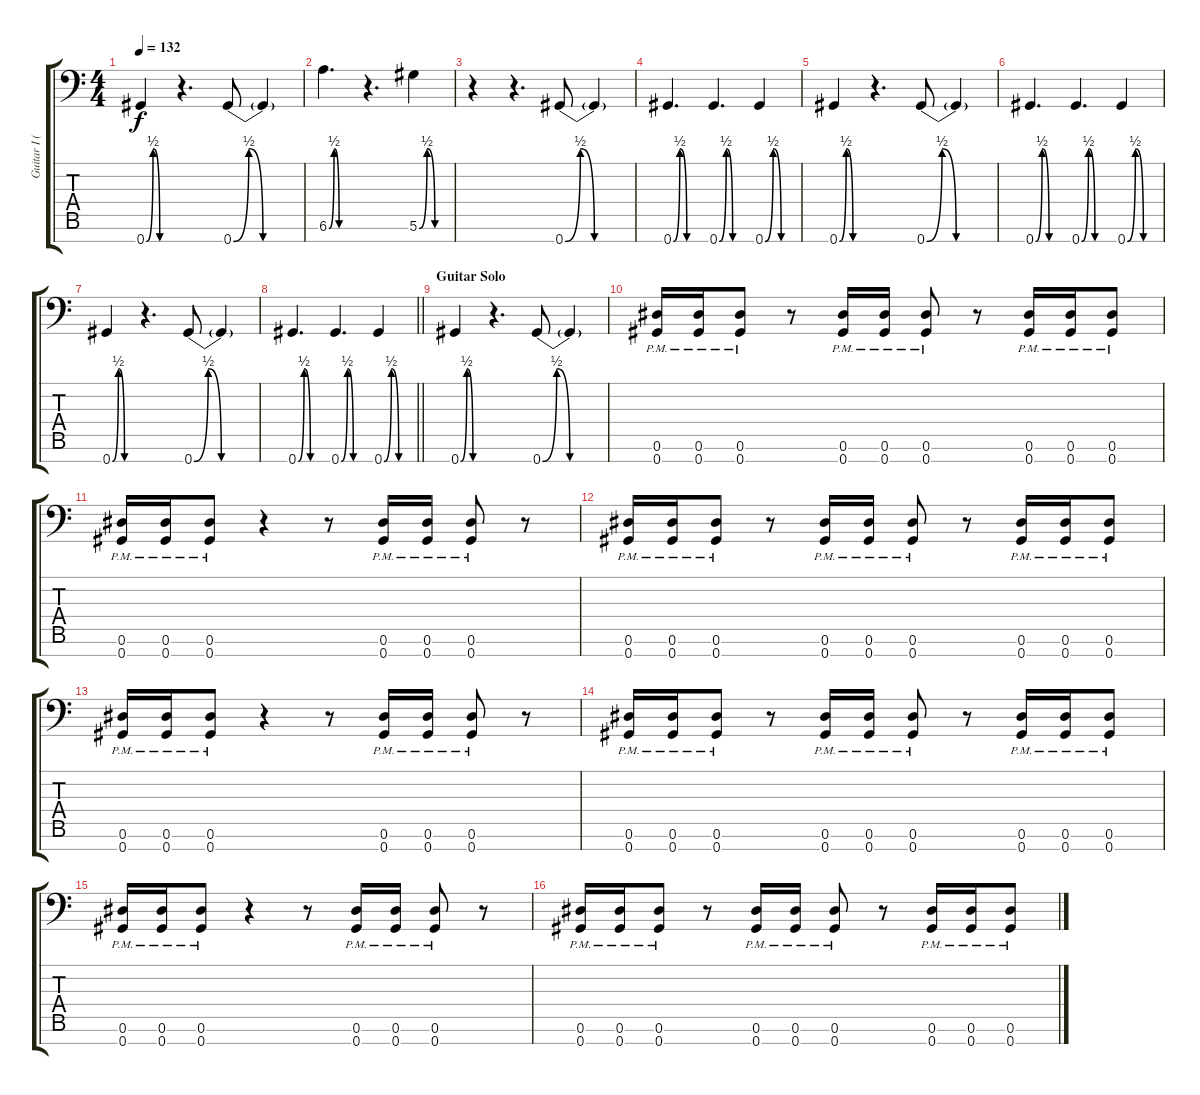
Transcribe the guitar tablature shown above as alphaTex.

\track ("Guitar I (Left)" "Guitar I (") {instrument overdrivenguitar}
\staff {score tabs}
\tuning (Eb4 Bb3 Gb3 Db3 Ab2 Eb2 Ab1) {hide}
\ts (4 4)
\tempo 132
\clef f4
\ks c
0.7{be (custom 0 0 15 2 30 0 60 0)}.4{dy f} r.4{d} 0.7{be (custom 0 0 13 2 25 0 60 0)}.8 0.7{t}.4 |
6.6{be (custom 0 0 10 2 20 0 60 0)}.4{d} r.4{d} 5.6{be (custom 0 0 15 2 30 0 60 0)}.4 |
r.4 r.4{d} 0.7{be (custom 0 0 13 2 25 0 60 0)}.8 0.7{t}.4 |
0.7{be (custom 0 0 12 2 25 0 60 0)}.4{d} 0.7{be (custom 0 0 13 2 25 0 60 0)}.4{d} 0.7{be (custom 0 0 15 2 30 0 60 0)}.4 |
0.7{be (custom 0 0 15 2 30 0 60 0)}.4 r.4{d} 0.7{be (custom 0 0 13 2 25 0 60 0)}.8 0.7{t}.4 |
0.7{be (custom 0 0 12 2 25 0 60 0)}.4{d} 0.7{be (custom 0 0 13 2 25 0 60 0)}.4{d} 0.7{be (custom 0 0 15 2 30 0 60 0)}.4 |
0.7{be (custom 0 0 15 2 30 0 60 0)}.4 r.4{d} 0.7{be (custom 0 0 13 2 25 0 60 0)}.8 0.7{t}.4 |
\barLineRight lightlight
0.7{be (custom 0 0 12 2 25 0 60 0)}.4{d} 0.7{be (custom 0 0 13 2 25 0 60 0)}.4{d} 0.7{be (custom 0 0 15 2 30 0 60 0)}.4 |
\section ("" "Guitar Solo")
0.7{be (custom 0 0 15 2 30 0 60 0)}.4 r.4{d} 0.7{be (custom 0 0 13 2 25 0 60 0)}.8 0.7{t}.4 |
(0.6{pm} 0.7{pm}).16 (0.6{pm} 0.7{pm}).16 (0.6{pm} 0.7{pm}).8 r.8 (0.6{pm} 0.7{pm}).16 (0.6{pm} 0.7{pm}).16 (0.6{pm} 0.7{pm}).8 r.8 (0.6{pm} 0.7{pm}).16 (0.6{pm} 0.7{pm}).16 (0.6{pm} 0.7{pm}).8 |
(0.6{pm} 0.7{pm}).16 (0.6{pm} 0.7{pm}).16 (0.6{pm} 0.7{pm}).8 r.4 r.8 (0.6{pm} 0.7{pm}).16 (0.6{pm} 0.7{pm}).16 (0.6{pm} 0.7{pm}).8 r.8 |
(0.6{pm} 0.7{pm}).16 (0.6{pm} 0.7{pm}).16 (0.6{pm} 0.7{pm}).8 r.8 (0.6{pm} 0.7{pm}).16 (0.6{pm} 0.7{pm}).16 (0.6{pm} 0.7{pm}).8 r.8 (0.6{pm} 0.7{pm}).16 (0.6{pm} 0.7{pm}).16 (0.6{pm} 0.7{pm}).8 |
(0.6{pm} 0.7{pm}).16 (0.6{pm} 0.7{pm}).16 (0.6{pm} 0.7{pm}).8 r.4 r.8 (0.6{pm} 0.7{pm}).16 (0.6{pm} 0.7{pm}).16 (0.6{pm} 0.7{pm}).8 r.8 |
(0.6{pm} 0.7{pm}).16 (0.6{pm} 0.7{pm}).16 (0.6{pm} 0.7{pm}).8 r.8 (0.6{pm} 0.7{pm}).16 (0.6{pm} 0.7{pm}).16 (0.6{pm} 0.7{pm}).8 r.8 (0.6{pm} 0.7{pm}).16 (0.6{pm} 0.7{pm}).16 (0.6{pm} 0.7{pm}).8 |
(0.6{pm} 0.7{pm}).16 (0.6{pm} 0.7{pm}).16 (0.6{pm} 0.7{pm}).8 r.4 r.8 (0.6{pm} 0.7{pm}).16 (0.6{pm} 0.7{pm}).16 (0.6{pm} 0.7{pm}).8 r.8 |
(0.6{pm} 0.7{pm}).16 (0.6{pm} 0.7{pm}).16 (0.6{pm} 0.7{pm}).8 r.8 (0.6{pm} 0.7{pm}).16 (0.6{pm} 0.7{pm}).16 (0.6{pm} 0.7{pm}).8 r.8 (0.6{pm} 0.7{pm}).16 (0.6{pm} 0.7{pm}).16 (0.6{pm} 0.7{pm}).8
